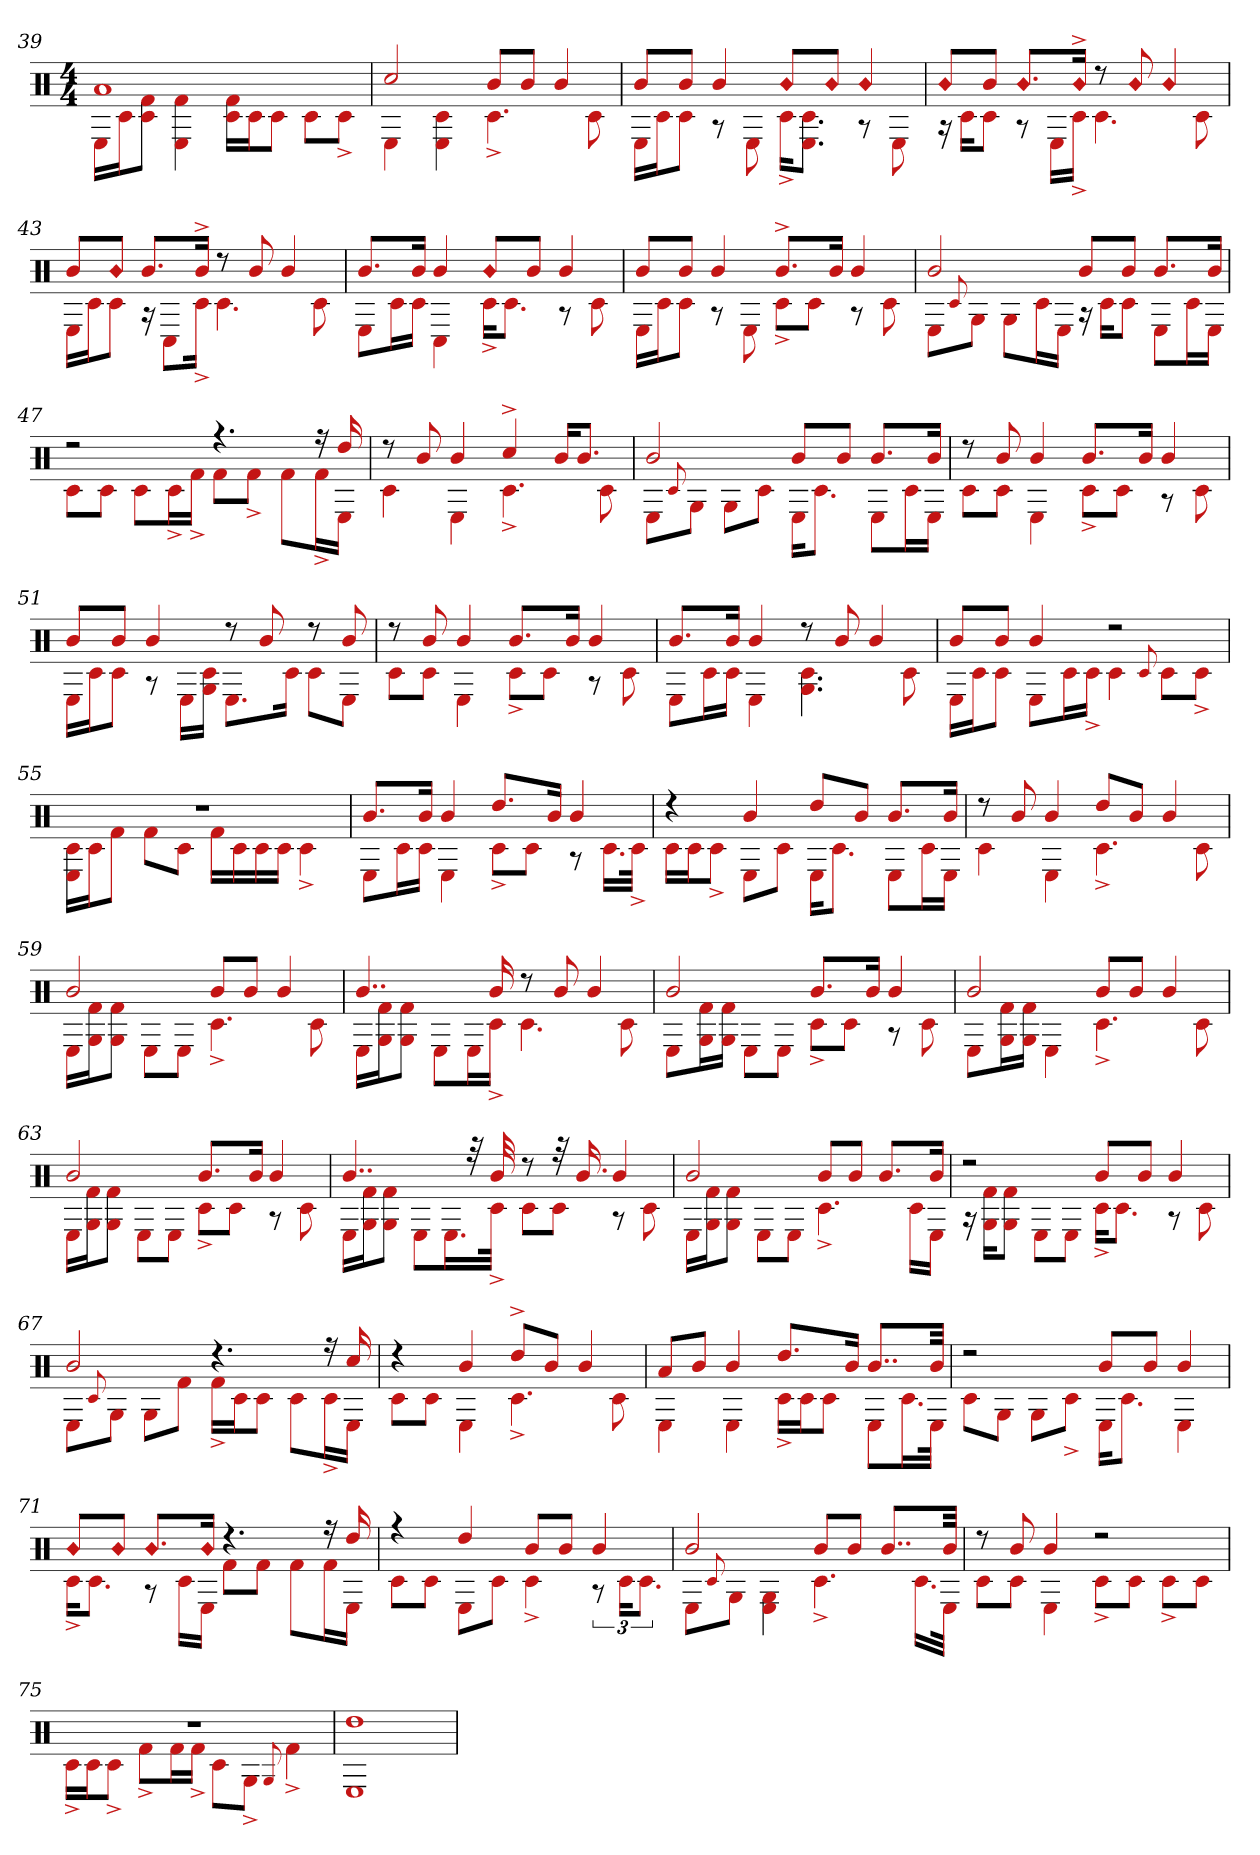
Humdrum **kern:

**kern
*part1
*staff1
*clefX
*k[]
*M4/4
=39
*^
1a	16ELL
.	16c#J
.	8f# 8c#J
.	4f# 4E
.	16c# 16f#LL
.	16c#J
.	8c#J
.	8c#L
.	8c#^J
=40	=40
2cc#	4E
.	4c# 4E
8bL	4.c#^
8bJ	.
4b	.
.	8c#
=41	=41
8bL	16ELL
.	16c#J
8bJ	8c#J
4b	8r
.	8E
!LO:N:head=diamond	!
8bL	16c#^KL
.	8.E 8.c#J
!LO:N:head=diamond	!
8bJ	.
!LO:N:head=diamond	!
4b	8r
.	8E
=42	=42
!LO:N:head=diamond	!
8bL	16r
.	16c#KL
8bJ	8c#J
!LO:N:head=diamond	!
8.bL	8r
.	16ELL
!LO:N:head=diamond	!
16b^Jk	16c#^JJ
8r	4.c#
!LO:N:head=diamond	!
8b	.
!LO:N:head=diamond	!
4b	.
.	8c#
=43	=43
8bL	16ELL
.	16c#J
!LO:N:head=diamond	!
8bJ	8c#J
8.bL	16r
.	8C#L
16b^Jk	16c#^Jk
8r	4.c#
8b	.
4b	.
.	8c#
=44	=44
8.bL	8EL
.	16c#L
16bJk	16c#JJ
4b	4C#
!LO:N:head=diamond	!
8bL	16c#^KL
.	8.c#J
8bJ	.
4b	8r
.	8c#
=45	=45
8bL	16ELL
.	16c#J
8bJ	8c#J
4b	8r
.	8E
8.b^L	8c#^L
.	8c#J
16bJk	.
4b	8r
.	8c#
=46	=46
2b	8EL
.	8qqc#
.	8GJ
.	8GL
.	16c#L
.	16EJJ
8bL	16r
.	16c#KL
8bJ	8c#J
8.bL	8EL
.	16c#L
16bJk	16EJJ
=47	=47
2r	8c#L
.	8c#J
.	8c#L
.	16c#^L
.	16f#^JJ
4.r	8f#L
.	8f#^J
.	8f#L
16r	16f#^L
16dd	16EJJ
=48	=48
8r	4c#
8b	.
4b	4E
4cc#^	4.c#^
16bKL	.
8.bJ	.
.	8c#
=49	=49
2b	8EL
.	8qqc#
.	8GJ
.	8GL
.	8c#J
8bL	16EKL
.	8.c#J
8bJ	.
8.bL	8EL
.	16c#L
16bJk	16EJJ
=50	=50
8r	8c#L
8b	8c#J
4b	4E
8.bL	8c#^L
.	8c#J
16bJk	.
4b	8r
.	8c#
=51	=51
8bL	16ELL
.	16c#J
8bJ	8c#J
4b	8r
.	16ELL
.	16G 16c#JJ
8r	8.EL
8b	.
.	16c#Jk
8r	8c#L
8b	8EJ
=52	=52
8r	8c#L
8b	8c#J
4b	4E
8.bL	8c#^L
.	8c#J
16bJk	.
4b	8r
.	8c#
=53	=53
8.bL	8EL
.	16c#L
16bJk	16c#JJ
4b	4E
8r	4.c# 4.G
8b	.
4b	.
.	8c#
=54	=54
8bL	16ELL
.	16c#J
8bJ	8c#J
4b	8EL
.	16c#L
.	16c#^JJ
2r	4c#
.	8qqc#
.	8c#L
.	8c#^J
=55	=55
1r	16E 16c#LL
.	16c#J
.	8f#J
.	8f#L
.	8c#J
.	16f#LL
.	16c#
.	16c#
.	16c#JJ
.	4c#^
=56	=56
8.bL	8EL
.	16c#L
16bJk	16c#JJ
4b	4E
8.ddL	8c#^L
.	8c#J
16bJk	.
4b	8r
.	16.c#LL
.	32c#^JJk
=57	=57
4r	16c#LL
.	16c#J
.	8c#^J
4b	8EL
.	8c#J
8ddL	16EKL
.	8.c#J
8bJ	.
8.bL	8EL
.	16c#L
16bJk	16EJJ
=58	=58
8r	4c#
8b	.
4b	4E
8ddL	4.c#^
8bJ	.
4b	.
.	8c#
=59	=59
2b	16ELL
.	16f# 16GJ
.	8f# 8GJ
.	8EL
.	8EJ
8bL	4.c#^
8bJ	.
4b	.
.	8c#
=60	=60
4..b	16ELL
.	16f# 16GJ
.	8f# 8GJ
.	8EL
.	16EL
16b	16c#^JJ
8r	4.c#
8b	.
4b	.
.	8c#
=61	=61
2b	8EL
.	16G 16f#L
.	16G 16f#JJ
.	8EL
.	8EJ
8.bL	8c#^L
.	8c#J
16bJk	.
4b	8r
.	8c#
=62	=62
2b	8EL
.	16f# 16GL
.	16f# 16GJJ
.	4E
8bL	4.c#^
8bJ	.
4b	.
.	8c#
=63	=63
2b	16ELL
.	16f# 16GJ
.	8G 8f#J
.	8EL
.	8EJ
8.bL	8c#^L
.	8c#J
16bJk	.
4b	8r
.	8c#
=64	=64
4..b	16ELL
.	16f# 16GJ
.	8G 8f#J
.	8EL
.	16.EL
32r	.
32b	32c#^JJk
8r	8c#L
32r	8c#J
16.b	.
4b	8r
.	8c#
=65	=65
2b	16ELL
.	16G 16f#J
.	8G 8f#J
.	8EL
.	8EJ
8bL	4.c#^
8bJ	.
8.bL	.
.	16c#LL
16bJk	16EJJ
=66	=66
2r	16r
.	16f# 16GKL
.	8f# 8GJ
.	8EL
.	8EJ
8bL	16c#^KL
.	8.c#J
8bJ	.
4b	8r
.	8c#
=67	=67
2b	8EL
.	8qqc#
.	8GJ
.	8GL
.	8f#J
4.r	16f#^LL
.	16c#J
.	8c#J
.	8c#L
16r	16c#^L
16cc#	16EJJ
=68	=68
4r	8c#L
.	8c#J
4b	4E
8dd^L	4.c#^
8bJ	.
4b	.
.	8c#
=69	=69
8aL	4E
8bJ	.
4b	4E
8.ddL	16c#^LL
.	16c#J
.	8c#J
16bJk	.
8..bL	8EL
.	16.c#L
32bJkk	32EJJk
=70	=70
2r	8c#L
.	8GJ
.	8GL
.	8c#^J
8bL	16EKL
.	8.c#J
8bJ	.
4b	4E
=71	=71
!LO:N:head=diamond	!
8bL	16c#^KL
.	8.c#J
!LO:N:head=diamond	!
8bJ	.
!LO:N:head=diamond	!
8.bL	8r
.	16c#LL
!LO:N:head=diamond	!
16bJk	16EJJ
4.r	8f#L
.	8f#J
.	8f#L
16r	16f#L
16dd	16EJJ
=72	=72
4r	8c#L
.	8c#J
4dd	8EL
.	8c#J
8bL	4c#^
8bJ	.
4b	12r
.	24c#KL
.	12.c#J
=73	=73
2b	8EL
.	8qqc#
.	8GJ
.	4G 4E
8bL	4.c#^
8bJ	.
8..bL	.
.	16.c#LL
32bJkk	32EJJk
=74	=74
8r	8c#L
8b	8c#J
4b	4E
2r	8c#^L
.	8c#J
.	8c#^L
.	8c#J
=75	=75
1r	16c#^LL
.	16c#J
.	8c#^J
.	8f#^L
.	16f#L
.	16f#^JJ
.	8c#L
.	8G^J
.	8qqG
.	4f#^
=76	=76
1dd	1E
*v	*v
=
*-
